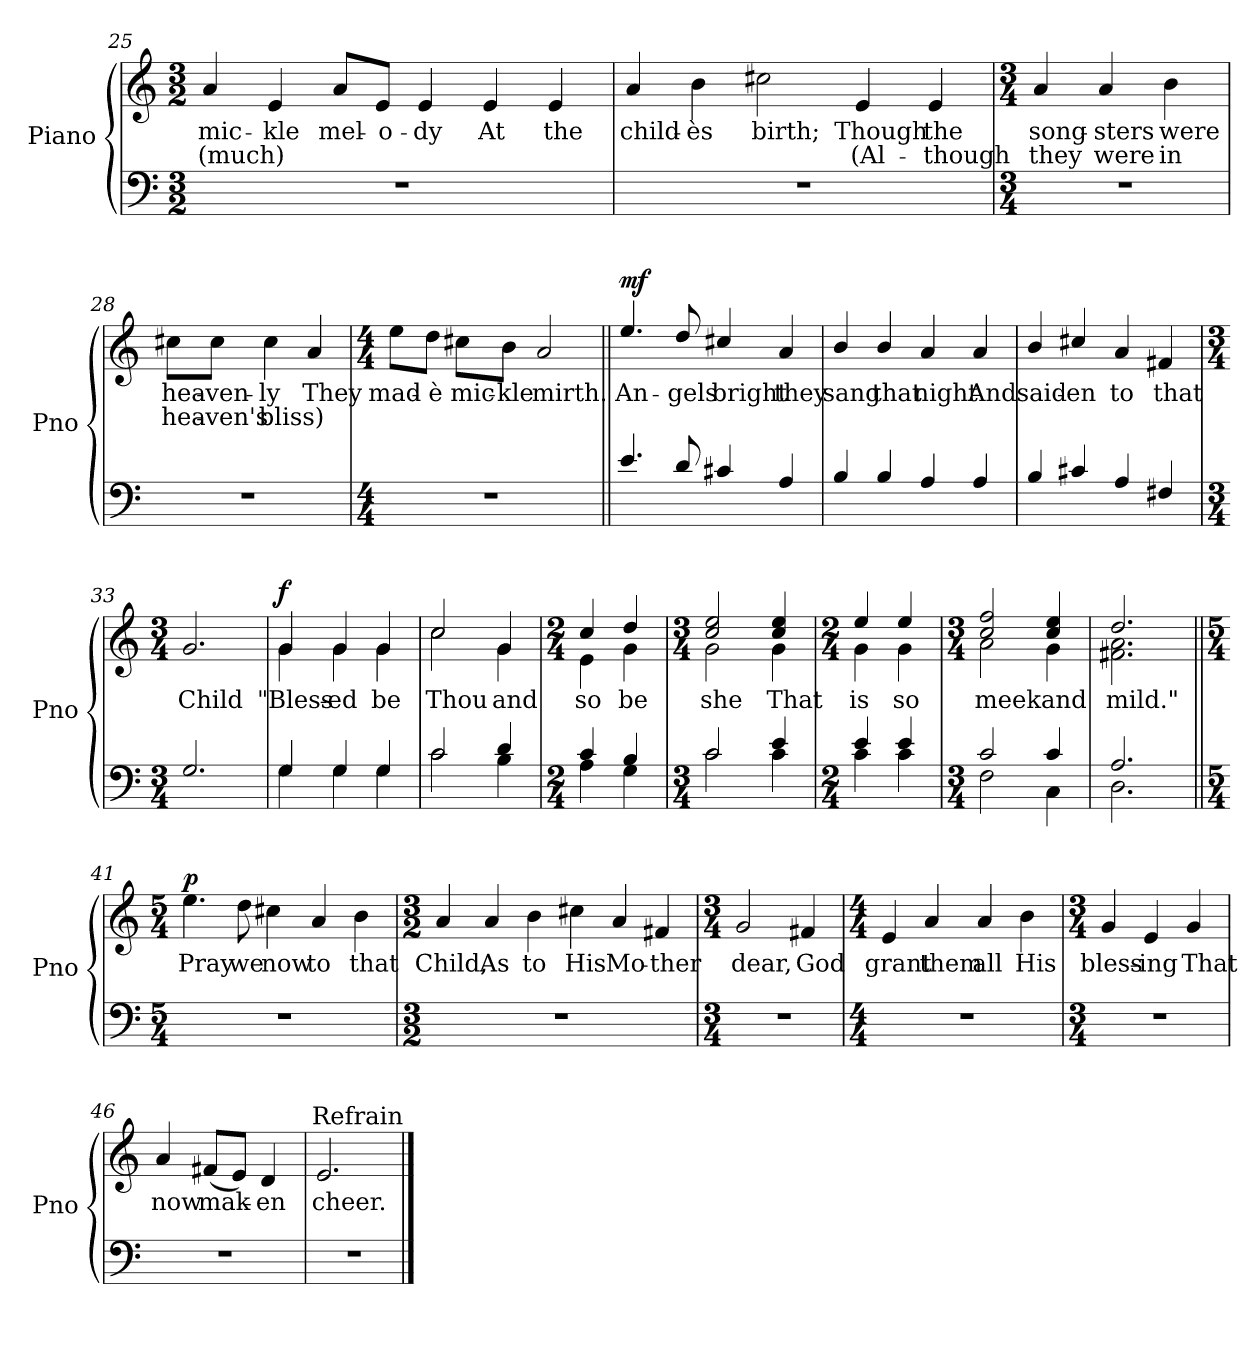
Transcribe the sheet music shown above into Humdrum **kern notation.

**kern	**kern	**text	**text	**dynam
*part1	*part1	*part1	*part1	*part1
*staff2	*staff1	*staff1	*staff1	*staff1/2
*I"Piano	*	*	*	*
*I'Pno	*	*	*	*
*clefF4	*clefG2	*	*	*
*k[]	*k[]	*	*	*
*C:	*C:	*	*	*
*M3/2	*M3/2	*	*	*
=25	=25	=25	=25	=25
!	!	!LO:LY:b	!LO:LY:b	!
1.r	4a/	mic-	(much)	.
!	!	!LO:LY:b	!	!
.	4e/	-kle	.	.
!	!	!LO:LY:b	!	!
.	8a/L	mel-	.	.
!	!	!LO:LY:b	!	!
.	8e/J	-o-	.	.
!	!	!LO:LY:b	!	!
.	4e/	-dy	.	.
!	!	!LO:LY:b	!	!
.	4e/	At	.	.
!	!	!LO:LY:b	!	!
.	4e/	the	.	.
=26	=26	=26	=26	=26
!	!	!LO:LY:b	!	!
1.r	4a/	child-	.	.
!	!	!LO:LY:b	!	!
.	4b\	-ès	.	.
!	!	!LO:LY:b	!	!
.	2cc#X\	birth;	.	.
!	!	!LO:LY:b	!LO:LY:b	!
.	4e/	Though	(Al-	.
!	!	!LO:LY:b	!LO:LY:b	!
.	4e/	the	-though	.
!!LO:LB:g=z
=27	=27	=27	=27	=27
*M3/4	*M3/4	*	*	*
!	!	!LO:LY:b	!LO:LY:b	!
2.r	4a/	song-	they	.
!	!	!LO:LY:b	!LO:LY:b	!
.	4a/	-sters	were	.
!	!	!LO:LY:b	!LO:LY:b	!
.	4b\	were	in	.
=28	=28	=28	=28	=28
!	!	!LO:LY:b	!LO:LY:b	!
2.r	8cc#X\L	hea-	hea-	.
!	!	!LO:LY:b	!LO:LY:b	!
.	8cc#\J	-ven-	-ven's	.
!	!	!LO:LY:b	!LO:LY:b	!
.	4cc#\	-ly	bliss)	.
!	!	!LO:LY:b	!	!
.	4a/	They	.	.
=29	=29	=29	=29	=29
*M4/4	*M4/4	*	*	*
!	!	!LO:LY:b	!	!
1r	8ee\L	mad-	.	.
!	!	!LO:LY:b	!	!
.	8dd\J	-è	.	.
!	!	!LO:LY:b	!	!
.	8cc#X\L	mic-	.	.
!	!	!LO:LY:b	!	!
.	8b\J	-kle	.	.
!	!	!LO:LY:b	!	!
.	2a/	mirth.	.	.
!!LO:LB:g=z
=30||	=30||	=30||	=30||	=30||
!	!	!LO:LY:b	!	!LO:DY:a
4.e/	4.ee/	An-	.	mf
!	!	!LO:LY:b	!	!
8d/	8dd/	-gels	.	.
!	!	!LO:LY:b	!	!
4c#X/	4cc#X/	bright	.	.
!	!	!LO:LY:b	!	!
4A/	4a/	they	.	.
=31	=31	=31	=31	=31
!	!	!LO:LY:b	!	!
4B/	4b/	sang	.	.
!	!	!LO:LY:b	!	!
4B/	4b/	that	.	.
!	!	!LO:LY:b	!	!
4A/	4a/	night	.	.
!	!	!LO:LY:b	!	!
4A/	4a/	And	.	.
=32	=32	=32	=32	=32
!	!	!LO:LY:b	!	!
4B/	4b/	said-	.	.
!	!	!LO:LY:b	!	!
4c#X/	4cc#X/	-en	.	.
!	!	!LO:LY:b	!	!
4A/	4a/	to	.	.
!	!	!LO:LY:b	!	!
4F#X/	4f#X/	that	.	.
=33	=33	=33	=33	=33
*M3/4	*M3/4	*	*	*
!	!	!LO:LY:b	!	!
2.G/	2.g/	Child	.	.
=34	=34	=34	=34	=34
*^	*	*	*	*
!	!	!	!LO:LY:b	!	!LO:DY:a
*	*	*^	*	*	*
4G/	4G\	4g/	4g\	"Bless-	.	f
!	!	!	!	!LO:LY:b	!	!
4G/	4G\	4g/	4g\	-ed	.	.
!	!	!	!	!LO:LY:b	!	!
4G/	4G\	4g/	4g\	be	.	.
!!LO:LB:g=z	!!
=35	=35	=35	=35	=35	=35	=35
!	!	!	!	!LO:LY:b	!	!
2c/	2c\	2cc/	2cc\	Thou	.	.
!	!	!	!	!LO:LY:b	!	!
4d/	4B\	4g/	4g\	and	.	.
=36	=36	=36	=36	=36	=36	=36
*M2/4	*	*M2/4	*	*	*	*
!	!	!	!	!LO:LY:b	!	!
4c/	4A\	4cc/	4e\	so	.	.
!	!	!	!	!LO:LY:b	!	!
4B/	4G\	4dd/	4g\	be	.	.
=37	=37	=37	=37	=37	=37	=37
*M3/4	*	*M3/4	*	*	*	*
!	!	!	!	!LO:LY:b	!	!
2c/	2c\	2cc/ 2ee/	2g\	she	.	.
!	!	!	!	!LO:LY:b	!	!
4e/	4c\	4cc/ 4ee/	4g\	That	.	.
=38	=38	=38	=38	=38	=38	=38
*M2/4	*	*M2/4	*	*	*	*
!	!	!	!	!LO:LY:b	!	!
4e/	4c\	4ee/	4g\	is	.	.
!	!	!	!	!LO:LY:b	!	!
4e/	4c\	4ee/	4g\	so	.	.
=39	=39	=39	=39	=39	=39	=39
*M3/4	*	*M3/4	*	*	*	*
!	!	!	!	!LO:LY:b	!	!
2c/	2F\	2cc/ 2ff/	2a\	meek	.	.
!	!	!	!	!LO:LY:b	!	!
4c/	4C\	4cc/ 4ee/	4g\	and	.	.
=40	=40	=40	=40	=40	=40	=40
!	!	!	!	!LO:LY:b	!	!
2.A/	2.D\	2.dd/	2.f#X\ 2.a\	mild."	.	.
*v	*v	*	*	*	*	*
*	*v	*v	*	*	*
!!LO:LB:g=z
=41||	=41||	=41||	=41||	=41||
*M5/4	*M5/4	*	*	*
*^	*^	*	*	*
!	!	!	!	!LO:LY:b	!	!LO:DY:a
*v	*v	*	*	*	*	*
*	*v	*v	*	*	*
4%5r	4.ee\	Pray	.	p
!	!	!LO:LY:b	!	!
.	8dd\	we	.	.
!	!	!LO:LY:b	!	!
.	4cc#X\	now	.	.
!	!	!LO:LY:b	!	!
.	4a/	to	.	.
!	!	!LO:LY:b	!	!
.	4b\	that	.	.
=42	=42	=42	=42	=42
*M3/2	*M3/2	*	*	*
!	!	!LO:LY:b	!	!
1.r	4a/	Child,	.	.
!	!	!LO:LY:b	!	!
.	4a/	As	.	.
!	!	!LO:LY:b	!	!
.	4b\	to	.	.
!	!	!LO:LY:b	!	!
.	4cc#X\	His	.	.
!	!	!LO:LY:b	!	!
.	4a/	Mo-	.	.
!	!	!LO:LY:b	!	!
.	4f#X/	-ther	.	.
=43	=43	=43	=43	=43
*M3/4	*M3/4	*	*	*
!	!	!LO:LY:b	!	!
2.r	2g/	dear,	.	.
!	!	!LO:LY:b	!	!
.	4f#X/	God	.	.
!!LO:LB:g=z
=44	=44	=44	=44	=44
*M4/4	*M4/4	*	*	*
!	!	!LO:LY:b	!	!
1r	4e/	grant	.	.
!	!	!LO:LY:b	!	!
.	4a/	them	.	.
!	!	!LO:LY:b	!	!
.	4a/	all	.	.
!	!	!LO:LY:b	!	!
.	4b\	His	.	.
=45	=45	=45	=45	=45
*M3/4	*M3/4	*	*	*
!	!	!LO:LY:b	!	!
2.r	4g/	bless-	.	.
!	!	!LO:LY:b	!	!
.	4e/	-ing	.	.
!	!	!LO:LY:b	!	!
.	4g/	That	.	.
=46	=46	=46	=46	=46
!	!	!LO:LY:b	!	!
2.r	4a/	now	.	.
!	!	!LO:LY:b	!	!
.	(<8f#X/L	mak-	.	.
.	8e/J)	.	.	.
!	!	!LO:LY:b	!	!
.	4d/	-en	.	.
=47	=47	=47	=47	=47
!	!	!LO:LY:b	!	!
2.r	2.e/	cheer.	.	.
!	!LO:TX:a:rj:t=Refrain	!	!	!
==	==	==	==	==
*-	*-	*-	*-	*-
